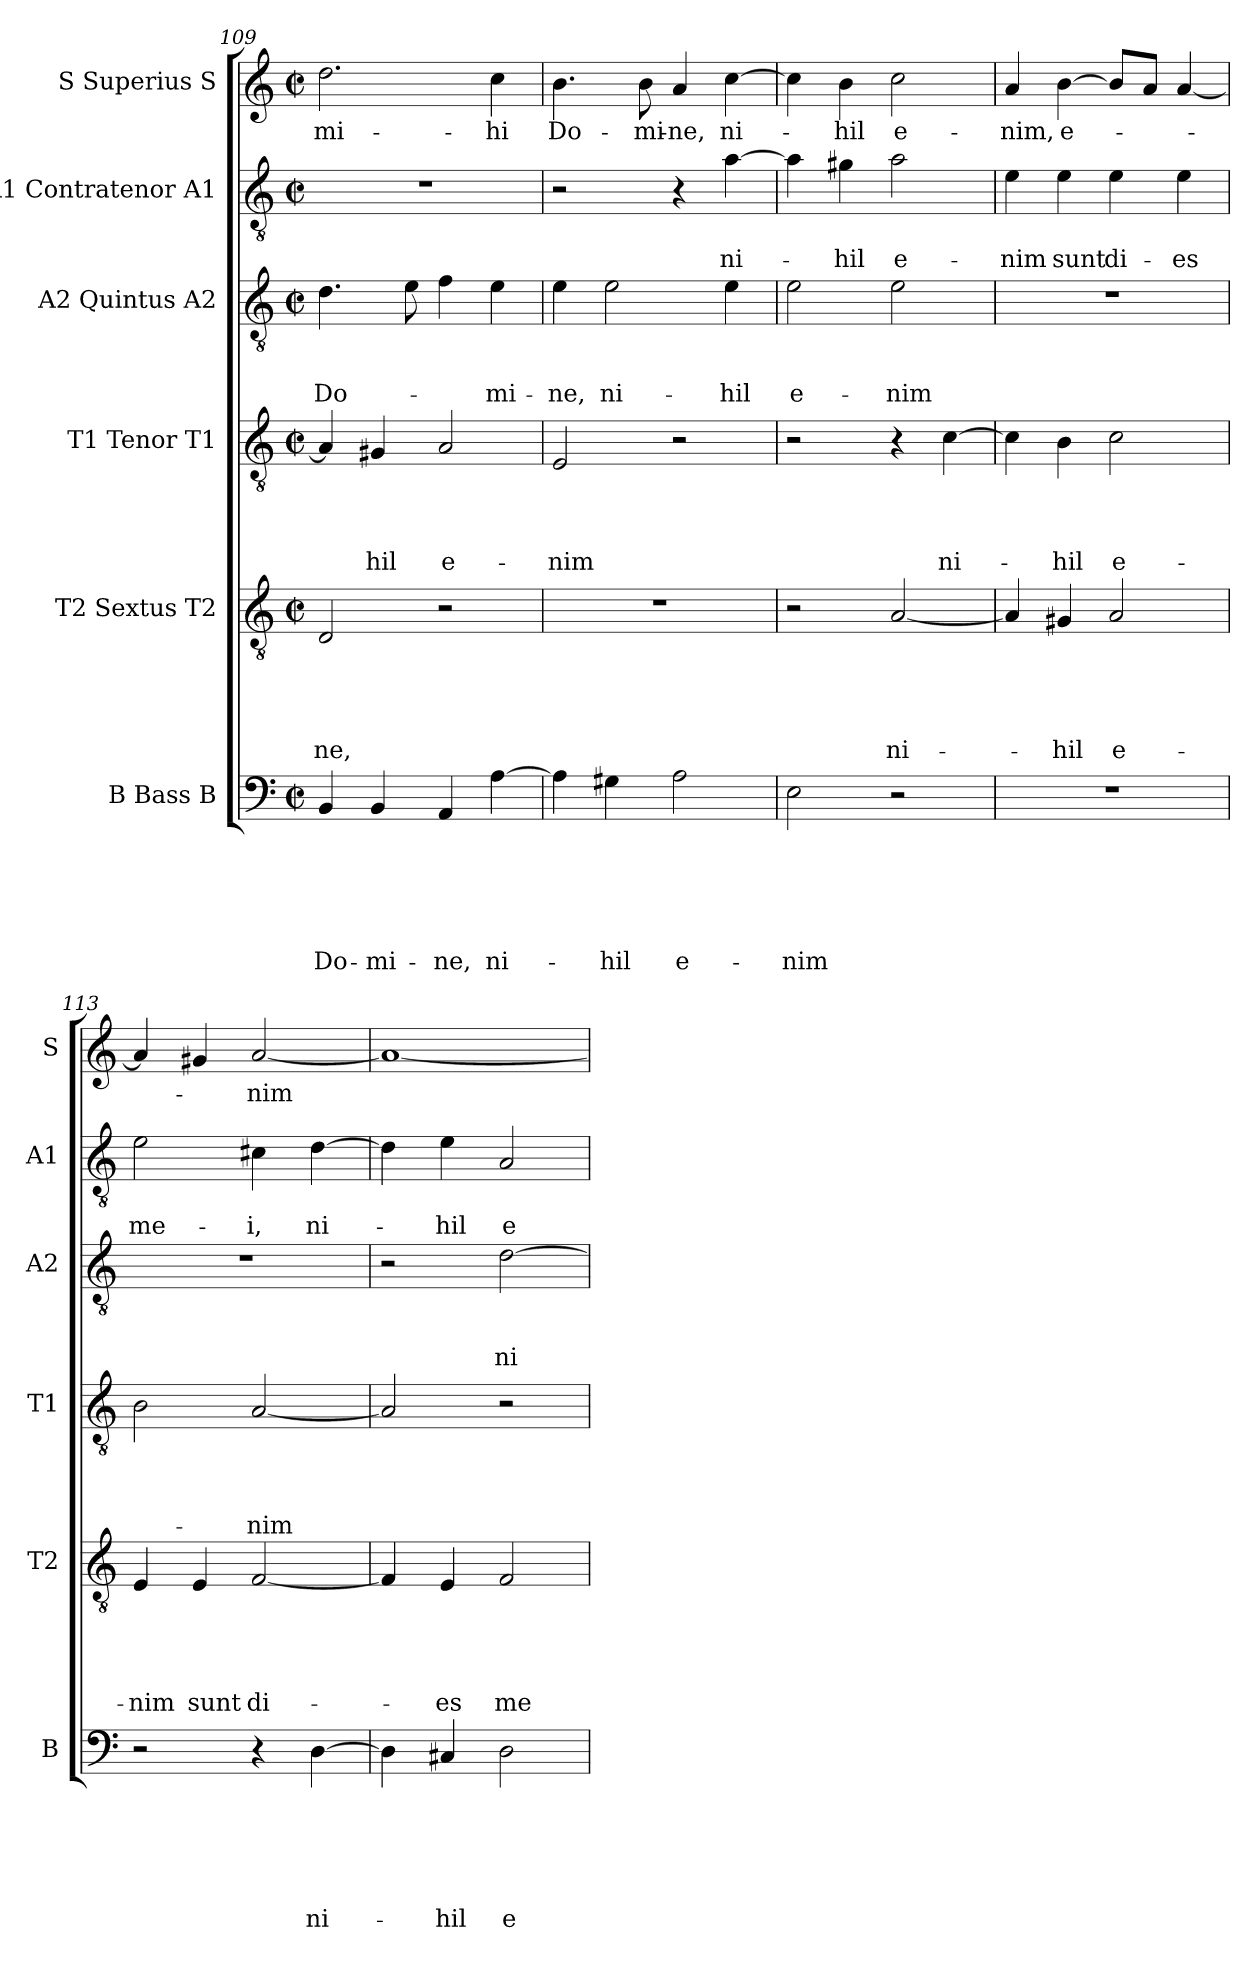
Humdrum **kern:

**kern	**text	**text	**text	**text	**text	**text	**kern	**text	**text	**text	**text	**text	**kern	**text	**text	**text	**text	**kern	**text	**text	**text	**kern	**text	**text	**kern	**text
*part6	*part6	*part6	*part6	*part6	*part6	*part6	*part5	*part5	*part5	*part5	*part5	*part5	*part4	*part4	*part4	*part4	*part4	*part3	*part3	*part3	*part3	*part2	*part2	*part2	*part1	*part1
*staff6	*staff6	*staff6	*staff6	*staff6	*staff6	*staff6	*staff5	*staff5	*staff5	*staff5	*staff5	*staff5	*staff4	*staff4	*staff4	*staff4	*staff4	*staff3	*staff3	*staff3	*staff3	*staff2	*staff2	*staff2	*staff1	*staff1
*I"B Bass B	*	*	*	*	*	*	*I"T2 Sextus T2	*	*	*	*	*	*I"T1 Tenor T1	*	*	*	*	*I"A2 Quintus A2	*	*	*	*I"A1 Contratenor A1	*	*	*I"S Superius S	*
*I'B	*	*	*	*	*	*	*I'T2	*	*	*	*	*	*I'T1	*	*	*	*	*I'A2	*	*	*	*I'A1	*	*	*I'S	*
*clefF4	*	*	*	*	*	*	*clefGv2	*	*	*	*	*	*clefGv2	*	*	*	*	*clefGv2	*	*	*	*clefGv2	*	*	*clefG2	*
*k[]	*	*	*	*	*	*	*k[]	*	*	*	*	*	*k[]	*	*	*	*	*k[]	*	*	*	*k[]	*	*	*k[]	*
*C:	*	*	*	*	*	*	*C:	*	*	*	*	*	*C:	*	*	*	*	*C:	*	*	*	*C:	*	*	*C:	*
*M2/2	*	*	*	*	*	*	*M2/2	*	*	*	*	*	*M2/2	*	*	*	*	*M2/2	*	*	*	*M2/2	*	*	*M2/2	*
*met(c|)	*	*	*	*	*	*	*met(c|)	*	*	*	*	*	*met(c|)	*	*	*	*	*met(c|)	*	*	*	*met(c|)	*	*	*met(c|)	*
=109	=109	=109	=109	=109	=109	=109	=109	=109	=109	=109	=109	=109	=109	=109	=109	=109	=109	=109	=109	=109	=109	=109	=109	=109	=109	=109
!	!	!	!	!	!	!LO:LY:b	!	!	!	!	!	!LO:LY:b	!	!	!	!	!	!	!	!	!LO:LY:b	!	!	!	!	!LO:LY:b
4BB/	.	.	.	.	.	Do-	2D/	.	.	.	.	-ne,	4A/]	.	.	.	.	4.d\	.	.	Do-	1r	.	.	2.dd\	mi-
!	!	!	!	!	!	!LO:LY:b:rj	!	!	!	!	!	!	!	!	!	!	!LO:LY:b	!	!	!	!	!	!	!	!	!
4BB/	.	.	.	.	.	-mi-	.	.	.	.	.	.	4G#X/	.	.	.	-hil	.	.	.	.	.	.	.	.	.
.	.	.	.	.	.	.	.	.	.	.	.	.	.	.	.	.	.	8e\	.	.	.	.	.	.	.	.
!	!	!	!	!	!	!LO:LY:b	!	!	!	!	!	!	!	!	!	!	!LO:LY:b	!	!	!	!	!	!	!	!	!
4AA/	.	.	.	.	.	-ne,	2r	.	.	.	.	.	2A/	.	.	.	e-	4f\	.	.	.	.	.	.	.	.
!	!	!	!	!	!	!LO:LY:b	!	!	!	!	!	!	!	!	!	!	!	!	!	!	!LO:LY:b	!	!	!	!	!LO:LY:b
[>4A\	.	.	.	.	.	ni-	.	.	.	.	.	.	.	.	.	.	.	4e\	.	.	-mi-	.	.	.	4cc\	-hi
=110	=110	=110	=110	=110	=110	=110	=110	=110	=110	=110	=110	=110	=110	=110	=110	=110	=110	=110	=110	=110	=110	=110	=110	=110	=110	=110
!	!	!	!	!	!	!	!	!	!	!	!	!	!	!	!	!	!LO:LY:b	!	!	!	!LO:LY:b	!	!	!	!	!LO:LY:b
4A\]	.	.	.	.	.	.	1r	.	.	.	.	.	2E/	.	.	.	-nim	4e\	.	.	-ne,	2r	.	.	4.b\	Do-
!	!	!	!	!	!	!LO:LY:b	!	!	!	!	!	!	!	!	!	!	!	!	!	!	!LO:LY:b	!	!	!	!	!
4G#X\	.	.	.	.	.	-hil	.	.	.	.	.	.	.	.	.	.	.	2e\	.	.	ni-	.	.	.	.	.
!	!	!	!	!	!	!	!	!	!	!	!	!	!	!	!	!	!	!	!	!	!	!	!	!	!	!LO:LY:b
.	.	.	.	.	.	.	.	.	.	.	.	.	.	.	.	.	.	.	.	.	.	.	.	.	8b\	-mi-
!	!	!	!	!	!	!LO:LY:b	!	!	!	!	!	!	!	!	!	!	!	!	!	!	!	!	!	!	!	!LO:LY:b:rj
2A\	.	.	.	.	.	e-	.	.	.	.	.	.	2r	.	.	.	.	.	.	.	.	4r	.	.	4a/	-ne,
!	!	!	!	!	!	!	!	!	!	!	!	!	!	!	!	!	!	!	!	!	!LO:LY:b	!	!	!LO:LY:b	!	!LO:LY:b
.	.	.	.	.	.	.	.	.	.	.	.	.	.	.	.	.	.	4e\	.	.	-hil	[>4a\	.	ni-	[>4cc\	ni-
!!LO:PB:g=z
=111	=111	=111	=111	=111	=111	=111	=111	=111	=111	=111	=111	=111	=111	=111	=111	=111	=111	=111	=111	=111	=111	=111	=111	=111	=111	=111
!	!	!	!	!	!	!LO:LY:b	!	!	!	!	!	!	!	!	!	!	!	!	!	!	!LO:LY:b	!	!	!	!	!
2E\	.	.	.	.	.	-nim	2r	.	.	.	.	.	2r	.	.	.	.	2e\	.	.	e-	4a\]	.	.	4cc\]	.
!	!	!	!	!	!	!	!	!	!	!	!	!	!	!	!	!	!	!	!	!	!	!	!	!LO:LY:b	!	!LO:LY:b
.	.	.	.	.	.	.	.	.	.	.	.	.	.	.	.	.	.	.	.	.	.	4g#X\	.	-hil	4b\	-hil
!	!	!	!	!	!	!	!	!	!	!	!	!LO:LY:b	!	!	!	!	!	!	!	!	!LO:LY:b	!	!	!LO:LY:b	!	!LO:LY:b
2r	.	.	.	.	.	.	[<2A/	.	.	.	.	ni-	4r	.	.	.	.	2e\	.	.	-nim	2a\	.	e-	2cc\	e-
!	!	!	!	!	!	!	!	!	!	!	!	!	!	!	!	!	!LO:LY:b	!	!	!	!	!	!	!	!	!
.	.	.	.	.	.	.	.	.	.	.	.	.	[>4c\	.	.	.	ni-	.	.	.	.	.	.	.	.	.
=112	=112	=112	=112	=112	=112	=112	=112	=112	=112	=112	=112	=112	=112	=112	=112	=112	=112	=112	=112	=112	=112	=112	=112	=112	=112	=112
!	!	!	!	!	!	!	!	!	!	!	!	!	!	!	!	!	!	!	!	!	!	!	!	!LO:LY:b	!	!LO:LY:b
1r	.	.	.	.	.	.	4A/]	.	.	.	.	.	4c\]	.	.	.	.	1r	.	.	.	4e\	.	-nim	4a/	-nim,
!	!	!	!	!	!	!	!	!	!	!	!	!LO:LY:b	!	!	!	!	!LO:LY:b	!	!	!	!	!	!	!LO:LY:b	!	!LO:LY:b
.	.	.	.	.	.	.	4G#X/	.	.	.	.	-hil	4B\	.	.	.	-hil	.	.	.	.	4e\	.	sunt	[>4b\	e-
!	!	!	!	!	!	!	!	!	!	!	!	!LO:LY:b	!	!	!	!	!LO:LY:b	!	!	!	!	!	!	!LO:LY:b	!	!
.	.	.	.	.	.	.	2A/	.	.	.	.	e-	2c\	.	.	.	e-	.	.	.	.	4e\	.	di-	8b/L]	.
.	.	.	.	.	.	.	.	.	.	.	.	.	.	.	.	.	.	.	.	.	.	.	.	.	8a/J	.
!	!	!	!	!	!	!	!	!	!	!	!	!	!	!	!	!	!	!	!	!	!	!	!	!LO:LY:b	!	!
.	.	.	.	.	.	.	.	.	.	.	.	.	.	.	.	.	.	.	.	.	.	4e\	.	-es	[<4a/	.
=113	=113	=113	=113	=113	=113	=113	=113	=113	=113	=113	=113	=113	=113	=113	=113	=113	=113	=113	=113	=113	=113	=113	=113	=113	=113	=113
!	!	!	!	!	!	!	!	!	!	!	!	!LO:LY:b	!	!	!	!	!	!	!	!	!	!	!	!LO:LY:b	!	!
2r	.	.	.	.	.	.	4E/	.	.	.	.	-nim	2B\	.	.	.	.	1r	.	.	.	2e\	.	me-	4a/]	.
!	!	!	!	!	!	!	!	!	!	!	!	!LO:LY:b	!	!	!	!	!	!	!	!	!	!	!	!	!	!
.	.	.	.	.	.	.	4E/	.	.	.	.	sunt	.	.	.	.	.	.	.	.	.	.	.	.	4g#X/	.
!	!	!	!	!	!	!	!	!	!	!	!	!LO:LY:b	!	!	!	!	!LO:LY:b	!	!	!	!	!	!	!LO:LY:b	!	!LO:LY:b
4r	.	.	.	.	.	.	[<2F/	.	.	.	.	di-	[<2A/	.	.	.	-nim	.	.	.	.	4c#X\	.	-i,	[<2a/	-nim
!	!	!	!	!	!	!LO:LY:b	!	!	!	!	!	!	!	!	!	!	!	!	!	!	!	!	!	!LO:LY:b	!	!
[>4D\	.	.	.	.	.	ni-	.	.	.	.	.	.	.	.	.	.	.	.	.	.	.	[>4d\	.	ni-	.	.
=114	=114	=114	=114	=114	=114	=114	=114	=114	=114	=114	=114	=114	=114	=114	=114	=114	=114	=114	=114	=114	=114	=114	=114	=114	=114	=114
4D\]	.	.	.	.	.	.	4F/]	.	.	.	.	.	2A/]	.	.	.	.	2r	.	.	.	4d\]	.	.	1a_	.
!	!	!	!	!	!	!LO:LY:b	!	!	!	!	!	!LO:LY:b	!	!	!	!	!	!	!	!	!	!	!	!LO:LY:b	!	!
4C#X/	.	.	.	.	.	-hil	4E/	.	.	.	.	-es	.	.	.	.	.	.	.	.	.	4e\	.	-hil	.	.
!	!	!	!	!	!	!LO:LY:b	!	!	!	!	!	!LO:LY:b	!	!	!	!	!	!	!	!	!LO:LY:b	!	!	!LO:LY:b	!	!
2D\	.	.	.	.	.	e-	2F/	.	.	.	.	me-	2r	.	.	.	.	[>2d\	.	.	ni-	2A/	.	e-	.	.
=	=	=	=	=	=	=	=	=	=	=	=	=	=	=	=	=	=	=	=	=	=	=	=	=	=	=
*-	*-	*-	*-	*-	*-	*-	*-	*-	*-	*-	*-	*-	*-	*-	*-	*-	*-	*-	*-	*-	*-	*-	*-	*-	*-	*-
